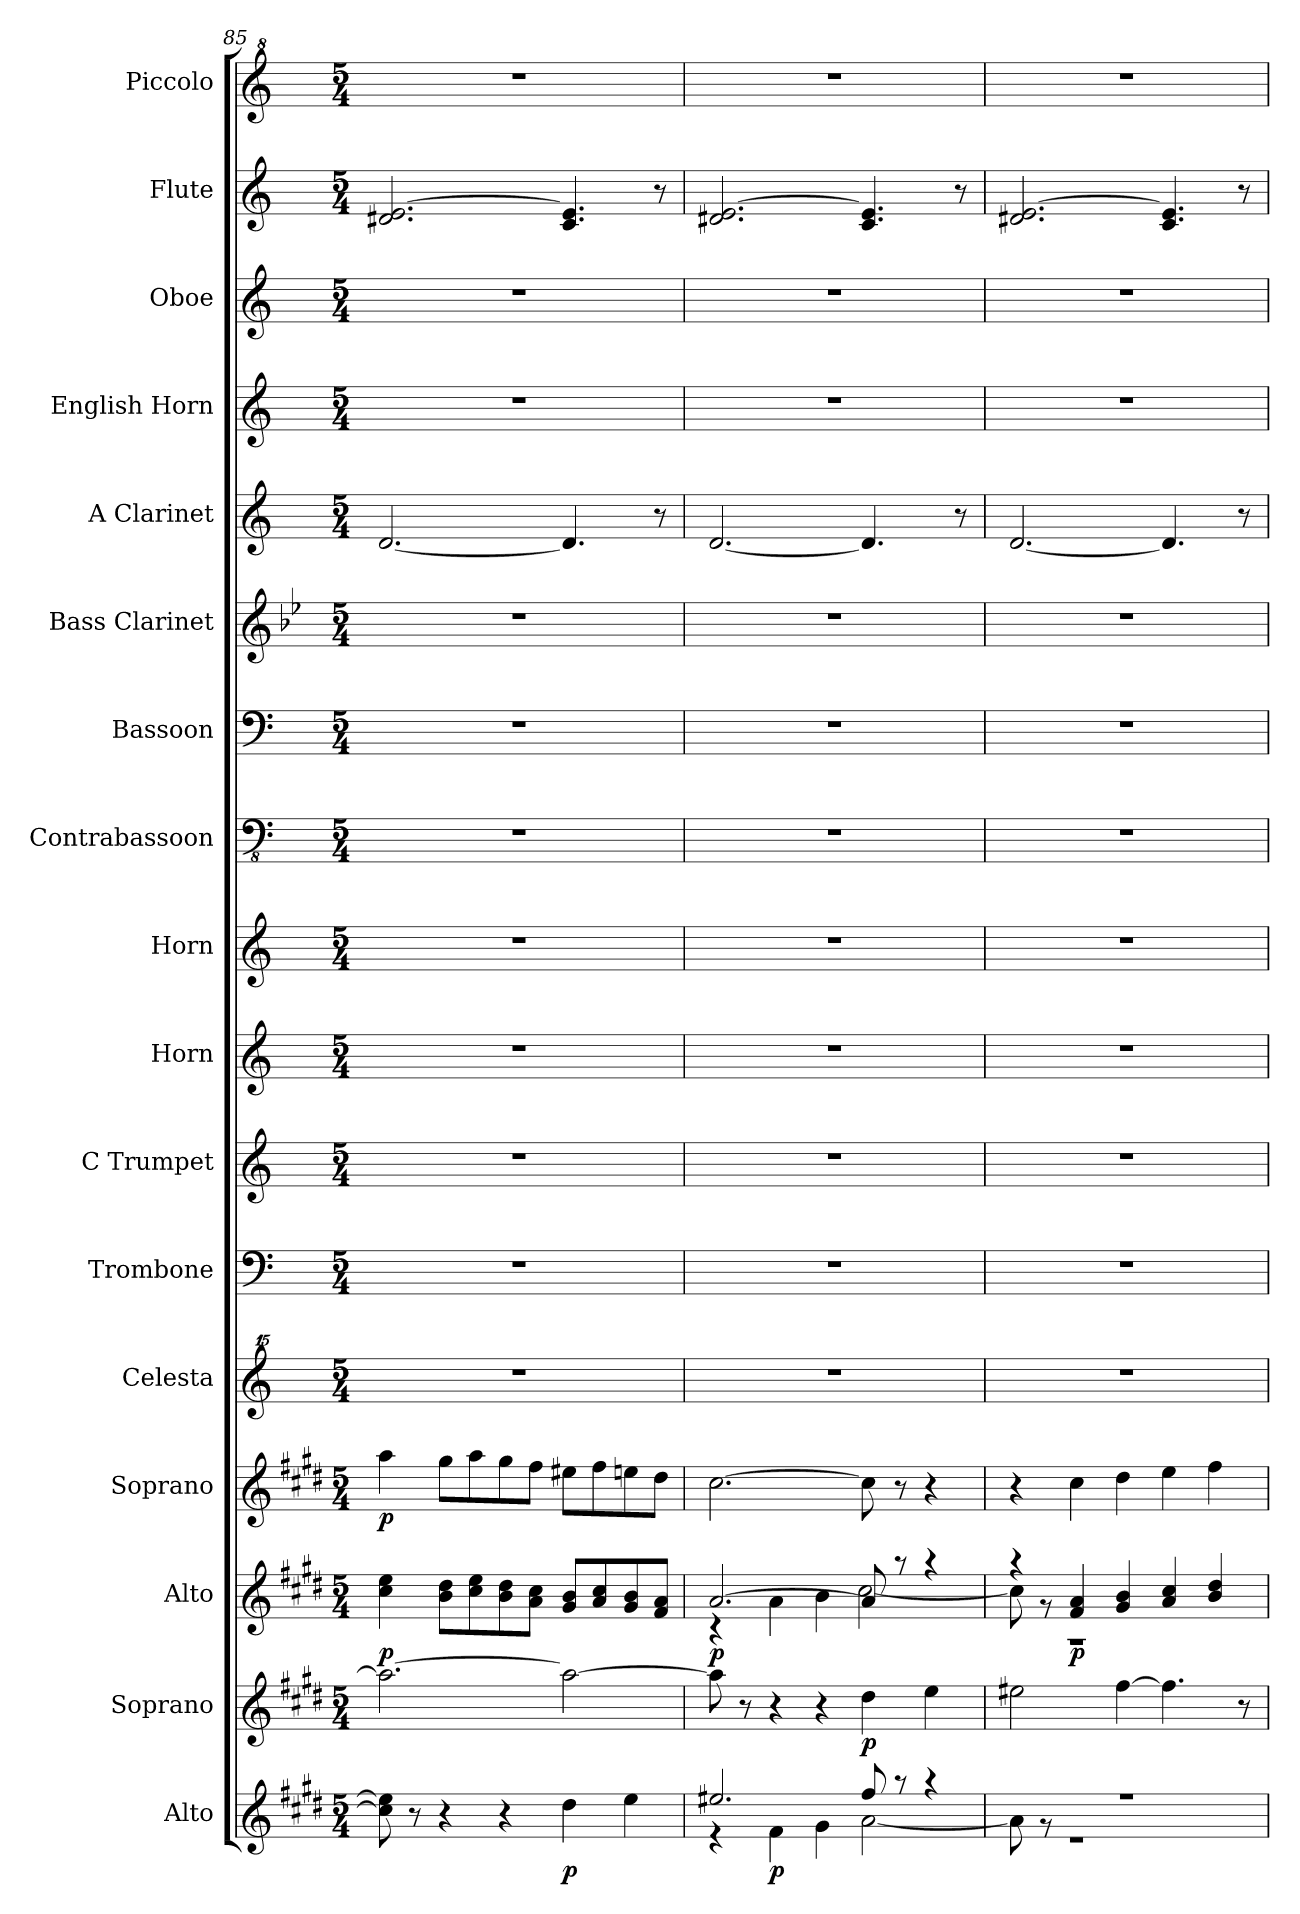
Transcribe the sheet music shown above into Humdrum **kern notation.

**kern	**dynam	**kern	**dynam	**kern	**dynam	**kern	**dynam	**kern	**kern	**kern	**kern	**kern	**kern	**kern	**kern	**kern	**kern	**kern	**kern	**kern
*part17	*part17	*part16	*part16	*part15	*part15	*part14	*part14	*part13	*part12	*part11	*part10	*part9	*part8	*part7	*part6	*part5	*part4	*part3	*part2	*part1
*staff17	*staff17	*staff16	*staff16	*staff15	*staff15	*staff14	*staff14	*staff13	*staff12	*staff11	*staff10	*staff9	*staff8	*staff7	*staff6	*staff5	*staff4	*staff3	*staff2	*staff1
*I"Alto	*	*I"Soprano	*	*I"Alto	*	*I"Soprano	*	*I"Celesta	*I"Trombone	*I"C Trumpet	*I"Horn	*I"Horn	*I"Contrabassoon	*I"Bassoon	*I"Bass Clarinet	*I"A Clarinet	*I"English Horn	*I"Oboe	*I"Flute	*I"Piccolo
*I'A.	*	*I'S.	*	*I'A.	*	*I'S.	*	*I'Cel.	*I'Trb.	*I'C Tpt.	*I'Hn.	*I'Hn.	*I'Cbsn.	*I'Bsn.	*I'B. Cl.	*I'A Cl.	*I'E. Hn.	*I'Ob.	*I'Fl.	*I'Picc.
*clefG2	*	*clefG2	*	*clefG2	*	*clefG2	*	*clefG^^2	*clefF4	*clefG2	*clefG2	*clefG2	*clefFv4	*clefF4	*clefG2	*clefG2	*clefG2	*clefG2	*clefG2	*clefG^2
*	*	*	*	*	*	*	*	*	*	*	*ITrd4c7	*ITrd4c7	*ITrd7c12	*	*ITrd8c14	*ITrd2c3	*ITrd4c7	*	*	*ITrd-7c-12
*k[f#c#g#d#]	*	*k[f#c#g#d#]	*	*k[f#c#g#d#]	*	*k[f#c#g#d#]	*	*k[]	*k[]	*k[]	*k[b-]	*k[b-]	*k[]	*k[]	*k[b-e-]	*k[f#c#g#]	*k[b-]	*k[]	*k[]	*k[]
*E:	*	*E:	*	*E:	*	*E:	*	*C:	*C:	*C:	*F:	*F:	*C:	*C:	*B-:	*A:	*F:	*C:	*C:	*C:
*M5/4	*	*M5/4	*	*M5/4	*	*M5/4	*	*M5/4	*M5/4	*M5/4	*M5/4	*M5/4	*M5/4	*M5/4	*M5/4	*M5/4	*M5/4	*M5/4	*M5/4	*M5/4
=85	=85	=85	=85	=85	=85	=85	=85	=85	=85	=85	=85	=85	=85	=85	=85	=85	=85	=85	=85	=85
!	!	!	!	!	!LO:DY:b	!	!LO:DY:b	!	!	!	!	!	!	!	!	!	!	!	!	!
8cc#\] 8ee\]	.	2.aa\_	.	4cc#\ 4ee\	p	4aa\	p	4%5r	4%5r	4%5r	4%5r	4%5r	4%5r	4%5r	4%5r	[2.B/	4%5r	4%5r	2.d#X/ [2.e/	4%5r
8r	.	.	.	.	.	.	.	.	.	.	.	.	.	.	.	.	.	.	.	.
4r	.	.	.	8b\ 8dd#\L	.	8gg#\L	.	.	.	.	.	.	.	.	.	.	.	.	.	.
.	.	.	.	8cc#\ 8ee\	.	8aa\	.	.	.	.	.	.	.	.	.	.	.	.	.	.
4r	.	.	.	8b\ 8dd#\	.	8gg#\	.	.	.	.	.	.	.	.	.	.	.	.	.	.
.	.	.	.	8a\ 8cc#\J	.	8ff#\J	.	.	.	.	.	.	.	.	.	.	.	.	.	.
!	!LO:DY:b	!	!	!	!	!	!	!	!	!	!	!	!	!	!	!	!	!	!	!
4dd#\	p	2aa\_	.	8g#/ 8b/L	.	8ee#X\L	.	.	.	.	.	.	.	.	.	4.B/]	.	.	4.c/ 4.e/]	.
.	.	.	.	8a/ 8cc#/	.	8ff#\	.	.	.	.	.	.	.	.	.	.	.	.	.	.
4ee\	.	.	.	8g#/ 8b/	.	8een\	.	.	.	.	.	.	.	.	.	.	.	.	.	.
.	.	.	.	8f#/ 8a/J	.	8dd#\J	.	.	.	.	.	.	.	.	.	8r	.	.	8r	.
=86	=86	=86	=86	=86	=86	=86	=86	=86	=86	=86	=86	=86	=86	=86	=86	=86	=86	=86	=86	=86
*^	*	*	*	*^	*	*	*	*	*	*	*	*	*	*	*	*	*	*	*	*
!	!	!	!	!LO:DY:a	!	!	!	!	!	!	!	!	!	!	!	!	!	!	!	!	!	!
2.ee#X/	4r	.	8aa\]	p	[2.a/	4r	.	[2.cc#\	.	4%5r	4%5r	4%5r	4%5r	4%5r	4%5r	4%5r	4%5r	[2.B/	4%5r	4%5r	2.d#X/ [2.e/	4%5r
.	.	.	8r	.	.	.	.	.	.	.	.	.	.	.	.	.	.	.	.	.	.	.
!	!	!LO:DY:b	!	!	!	!	!	!	!	!	!	!	!	!	!	!	!	!	!	!	!	!
.	4f#\	p	4r	.	.	4a\	.	.	.	.	.	.	.	.	.	.	.	.	.	.	.	.
.	4g#\	.	4r	.	.	4b\	.	.	.	.	.	.	.	.	.	.	.	.	.	.	.	.
!	!	!	!	!LO:DY:b	!	!	!	!	!	!	!	!	!	!	!	!	!	!	!	!	!	!
8ff#/	[2a\	.	4dd#\	p	8a/]	[2cc#\	.	8cc#\]	.	.	.	.	.	.	.	.	.	4.B/]	.	.	4.c/ 4.e/]	.
8r	.	.	.	.	8r	.	.	8r	.	.	.	.	.	.	.	.	.	.	.	.	.	.
4r	.	.	4ee\	.	4r	.	.	4r	.	.	.	.	.	.	.	.	.	.	.	.	.	.
.	.	.	.	.	.	.	.	.	.	.	.	.	.	.	.	.	.	8r	.	.	8r	.
=87	=87	=87	=87	=87	=87	=87	=87	=87	=87	=87	=87	=87	=87	=87	=87	=87	=87	=87	=87	=87	=87	=87
4%5r	8a\]	.	2ee#X\	.	4r	8cc#\]	.	4r	.	4%5r	4%5r	4%5r	4%5r	4%5r	4%5r	4%5r	4%5r	[2.B/	4%5r	4%5r	2.d#X/ [2.e/	4%5r
.	8r	.	.	.	.	8r	.	.	.	.	.	.	.	.	.	.	.	.	.	.	.	.
!	!	!	!	!	!	!	!LO:DY:b	!	!	!	!	!	!	!	!	!	!	!	!	!	!	!
.	1r	.	.	.	4f#/ 4a/	1r	p	4cc#\	.	.	.	.	.	.	.	.	.	.	.	.	.	.
.	.	.	[4ff#\	.	4g#/ 4b/	.	.	4dd#\	.	.	.	.	.	.	.	.	.	.	.	.	.	.
.	.	.	4.ff#\]	.	4a/ 4cc#/	.	.	4ee\	.	.	.	.	.	.	.	.	.	4.B/]	.	.	4.c/ 4.e/]	.
.	.	.	.	.	4b/ 4dd#/	.	.	4ff#\	.	.	.	.	.	.	.	.	.	.	.	.	.	.
.	.	.	8r	.	.	.	.	.	.	.	.	.	.	.	.	.	.	8r	.	.	8r	.
*v	*v	*	*	*	*v	*v	*	*	*	*	*	*	*	*	*	*	*	*	*	*	*	*
=	=	=	=	=	=	=	=	=	=	=	=	=	=	=	=	=	=	=	=	=
*-	*-	*-	*-	*-	*-	*-	*-	*-	*-	*-	*-	*-	*-	*-	*-	*-	*-	*-	*-	*-
